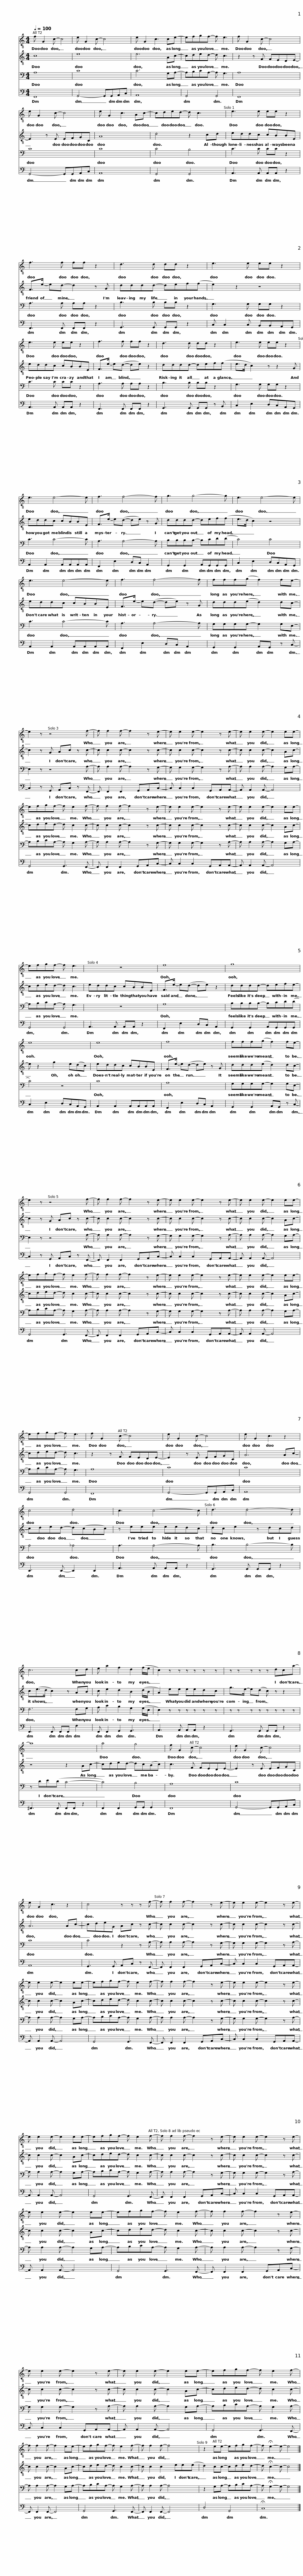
X:1
%%score 1 2 3 4
L:1/8
Q:1/4=100
M:4/4
I:linebreak $
K:C
V:1 treble-8
V:2 treble-8
V:3 bass
V:4 bass
V:1
 f G2 c- c4 | e G2 c- c4 | e G2 c3 ce- |$ efgf- f e3 | f G2 c- c4 | %5
 e G2 c- c4 |$ e G2 c3 Ac- | cded- d c3 |$ e3 e ee z2 | f3 f ff z2 |$ %10
 d3 d dd z2 | e3 e ee z2 |$ e3 e ee z2 | f3 f ff z2 |$ d3 d dd z2 | %15
 e3 e ee z2 |$ e3 e4- e | f3 f4- f |$ g3 g4- g | e3 e4- e |$ %20
 e3 e4- e | f3 f4- f |$ fff(g f2) fe- | e2 z z4 f- |$ f f2 f- f2 z e- | %25
 e e2 e- e2 z e- | e e2 e- e2 ee- |$ efgf- f e2 f- | f f2 f- f2 z e- |$ e e2 e- e2 z e- | %30
 e e2 e- e2 ee- | efgf- f e3 |$ z8 | f8 |$ g8 | %35
 e8 |$ e8 | f8 |$ fff(g f2) fe- | e2 z z4 f- |$ %40
 f f2 f- f2 z e- | e e2 e- e2 z e- | e e2 e- e2 ee- |$ efgf- f e2 f- | f f2 f- f2 z e- |$ %45
 e e2 e- e2 z e- | e e2 e- e2 ee- | efgf- f e3 |$ f G2 c- c4 | e G2 c- c4 | %50
 e G2 c3 z2 |$ c4 d4 | c3 c4- c |$ d3 d4- d | c6 cd | %55
 e a2 f2 d2 (f/e/ |$ c2) z z z z z z | z z z z z dca- |$ a8 | a4 g4 |$ %60
 f G2 c- c4 | e G2 c- c4 | e G2 c3 z2 |$ c4 z z z f- | f f2 f- f2 z e- |$ %65
 e e2 e- e2 z e- | e e2 e- e2 ee- | efgf- f e2 f- |$ f f2 f- f2 z e- | e e2 e- e2 z e- | %70
 e e2 e- e2 ee- |$ efgf- f e2 f- | f f2 f- f2 z e- |$ e e2 e- e2 z e- | e e2 e- e2 ee- | %75
 efgf- f e2 f- |$ f f2 f- f2 z e- | e e2 e- e2 z e- | e e2 e- e2 ee- |$ efgf- f e2 f- | %80
 f f2 f- f2 ee- | efgf- f e2 f- |$ f f2 f- f4 | z2 ee- efgf- | f !fermata!e2- e- e4 |] %85
V:2
 c8 | e8 | e6 Ac- |$ cded- d c3 | z2 z F FEDE- | %5
 E2 z E EFGC |$ A8 | d4 z2 cd |$ eddc cBBE | F>e- ed- d2 z G |$ %10
 dddd- def(f | e2) z2 z4 |$ eddc cBBE | F>e- e(d- de) z2 |$ dddd- def(f | %15
 e>d c2) z z2 G |$ eddc cBBE | F>e- e(d- de) z G |$ dddd- def(f | e>d c2) z4 |$ %20
 eddc cBBE | F>e- e(d- de) z G |$ ddd(e d2) dc- | c2 z G Ac z c- |$ c c2 c- c2 z c- | %25
 c c2 c- c2 z c- | c c2 c- c2 Ac- |$ cded- d c2 c- | c c2 c- c2 z c- |$ c c2 c- c2 z c- | %30
 c c2 c- c2 Ac- | cded- d c3 |$ eddc cBBE | F>e- e(d- de) z2 |$ dddd- defe- | %35
 e z2 g2 e(dc) |$ eddc cBBE | F>e- e(d- de) z G |$ ddd(e d2) dc- | c2 z G Ac z c- |$ %40
 c c2 c- c2 z c- | c c2 c- c2 z c- | c c2 c- c2 Ac- |$ cded- d c2 c- | c c2 c- c2 z c- |$ %45
 c c2 c- c2 z c- | c c2 c- c2 Ac- | cded- d c3 |$ z2 z F FEDE- | E2 z E EFGC | %50
 A6 Ac- |$ cded- d(cBc) | z eee eedc |$ dc e2 z dcd | c(e>d c2) z AB | %55
 c e2 d2 B2 (d/B/ |$ A2) ee eedc | g>e- e(d c) z z2 |$ z4 z2 Ac- | cded- dc(Bc) |$ %60
 c3 F FEDE- | E2 z E EFGC | A6 Ac- |$ cdeG Ac z c- | c c2 c- c2 z c- |$ %65
 c c2 c- c2 z c- | c c2 c- c2 Ac- | cded- d c2 c- |$ c c2 c- c2 z c- | c c2 c- c2 z c- | %70
 c c2 c- c2 Ac- |$ cded- d c2 c- | c c2 c- c2 z c- |$ c c2 c- c2 z c- | c c2 c- c2 Ac- | %75
 cded- d c2 c- |$ c c2 c- c2 z c- | c c2 c- c2 z c- | c c2 c- c2 Ac- |$ cded- d c2 c- | %80
 c c2 c- c2 Ac- | cded- d c2 c- |$ c c2 c2 ee(e | d2) cc- cded- | d !fermata!c2- c- c4 |] %85
V:3
 A,8 | C8 | C6 G,A,- |$ A,B,CA,- A, G,3 | A,8 | %5
 C8 |$ C8 | C4 B,4 |$ C3 C CC z2 | A,3 A, A,A, z2 |$ %10
 B,3 B, B,B, z2 | G,3 G, G,G, z2 |$ C3 C CC z2 | A,3 A, A,A, z2 |$ B,3 B, B,B, z2 | %15
 G,3 G, G,G, z2 |$ C3 C4- C | A,3 A,4- A, |$ B,B,B,B,- B,CD(D | C4) C4 |$ %20
 C3 C4- C | A,3 A,4- A, |$ G,G,G,G,- G,2 G,E,- | E,2 z z4 A,- |$ A, A,2 A,- A,2 z G,- | %25
 G, G,2 G,- G,2 z A,- | A, A,2 A,- A,2 G,A,- |$ A,B,CA,- A, G,2 A,- | A, A,2 A,- A,2 z G,- |$ G, G,2 G,- G,2 z A,- | %30
 A, A,2 A,- A,2 G,A,- | A,B,CA,- A, G,3 |$ z8 | A,8 |$ B,B,B,B,- B,CD(D | %35
 C4) z4 |$ C8 | A,8 |$ G,G,G,G,- G,2 G,E,- | E,2 z z4 A,- |$ %40
 A, A,2 A,- A,2 z G,- | G, G,2 G,- G,2 z A,- | A, A,2 A,- A,2 G,A,- |$ A,B,CA,- A, G,2 A,- | A, A,2 A,- A,2 z G,- |$ %45
 G, G,2 G,- G,2 z A,- | A, A,2 A,- A,2 G,A,- | A,B,CA,- A, G,3 |$ A,8 | C8 | %50
 C8 |$ A,4 _A,4 | A,3 A,4- A, |$ B,3 B,4- B, | F,6 F,G, | %55
 A, C2 B,2 G,2 (G,/E,/ |$ E,2) z z z z z z | z z z z z z z z |$ z DE(D C4- | C4) B,4 |$ %60
 A,8 | C8 | C8 |$ C4 z2 z A,- | A, A,2 A,- A,2 z G,- |$ %65
 G, G,2 G,- G,2 z A,- | A, A,2 A,- A,2 G,A,- | A,B,CA,- A, G,2 A,- |$ A, A,2 A,- A,2 z G,- | G, G,2 G,- G,2 z A,- | %70
 A, A,2 A,- A,2 G,A,- |$ A,B,CA,- A, G,2 A,- | A, A,2 A,- A,2 z G,- |$ G, G,2 G,- G,2 z A,- | A, A,2 A,- A,2 G,A,- | %75
 A,B,CA,- A, G,2 A,- |$ A, A,2 A,- A,2 z G,- | G, G,2 G,- G,2 z A,- | A, A,2 A,- A,2 G,A,- |$ A,B,CA,- A, G,2 A,- | %80
 A, A,2 A,- A,2 G,A,- | A,B,CA,- A, G,2 A,- |$ A, A,2 A,- A,4 | z2 G,A,- A,B,CA,- | A, !fermata!G,2- G,- G,4 |] %85
V:4
 F,,8 | G,,4- G,,G,,A,,C, | A,,8 |$ G,,4 G,,4 | F,,8 | %5
 G,,4- G,,G,,A,,C, |$ A,,8 | G,,4 G,,4 |$ A,,3 A,, A,,A,, z2 | F,,3 F,, F,,F,, z2 |$ %10
 G,,3 G,, G,,G,, z2 | C, C,2 C, B,,B,,A,,G,, |$ A,,3 A,, A,,A,, z2 | F,,3 F,, F,,F,, z2 |$ G,,3 G,, G,,G,, z B,, | %15
 C,2 E,2 D,C,A,,G,, |$ A,,2 A,,2 A,,A,,A,,A,, | F,,2 E,2 D,C, A,,2 |$ G,,2 G,,2 A,,G,,G,,G,, | C,2 E,2 D,C,A,,G,, |$ %20
 A,,2 A,,2 A,,A,,A,,A,, | F,,2 E,2 D,C, A,,2 |$ G,,2 G,,2 A,,G,, z C,- | C,2 z G,, A,,C, z F,,- |$ F,, F,,2 F,,2 G,,A,,C,- | %25
 C, C,2 C,2 G,,A,,A,,- | A,, A,,2 A,,- A,,4 |$ G,,4 G,,3 F,,- | F,, F,,2 F,,2 G,,A,,C,- |$ C, C,2 C,2 G,,A,,A,,- | %30
 A,, A,,2 A,,- A,,4 | G,,4 G,,4 |$ A,,3 A,, A,,A,, z2 | F,,2 E,2 D,C, A,,2 |$ G,,2 G,,2 A,,G,,G,,G,, | %35
 C,2 E,2 D,C,A,,G,, |$ A,,2 A,,2 A,,A,,A,,A,, | F,,2 E,2 D,C, A,,2 |$ G,,2 G,,2 A,,G,, z C,- | C,2 z G,, A,,C, z F,,- |$ %40
 F,, F,,2 F,,2 G,,A,,C,- | C, C,2 C,2 G,,A,,A,,- | A,, A,,2 A,,- A,,4 |$ G,,4 G,,3 F,,- | F,, F,,2 F,,2 G,,A,,C,- |$ %45
 C, C,2 C,2 G,,A,,A,,- | A,, A,,2 A,,- A,,4 | G,,4 G,,4 |$ F,,8 | G,,4- G,,G,,A,,C, | %50
 A,,8 |$ E,,3 E,,- E,,2 E,,2 | A,,3 A,, A,,A,, z2 |$ G,,3 G,, G,,G,, z2 | F,,3 F,, F,,F,, F,2 | %55
 F,, F,,2 G,,2 G,,3 |$ A,,3 A,, A,,A,, z2 | G,,3 G,, G,,G,, z2 |$ ^F,,3 F,, F,,F,, z2 | F,,2 F,,2 G,,G,, G,,2 |$ %60
 F,,8 | G,,4- G,,G,,A,,C, | A,,8 |$ G,,3 G,, A,,C, z F,,- | F,, F,,2 F,,2 G,,A,,C,- |$ %65
 C, C,2 C,2 G,,A,,A,,- | A,, A,,2 A,,- A,,4 | G,,4 G,,3 F,,- |$ F,, F,,2 F,,2 G,,A,,C,- | C, C,2 C,2 G,,A,,A,,- | %70
 A,, A,,2 A,,- A,,4 |$ G,,4 G,,3 F,,- | F,, F,,2 F,,2 G,,A,,C,- |$ C, C,2 C,2 G,,A,,A,,- | A,, A,,2 A,,- A,,4 | %75
 G,,4 G,,3 F,,- |$ F,, F,,2 F,,2 G,,A,,C,- | C, C,2 C,2 G,,A,,A,,- | A,, A,,2 A,,- A,,4 |$ G,,4 G,,3 F,,- | %80
 F,, F,,2 F,,- F,,4 | G,,4 G,,3 F,,- |$ F,, F,,2 F,,- F,,4 | D,4 G,,4 | !fermata!C,8 |] %85
